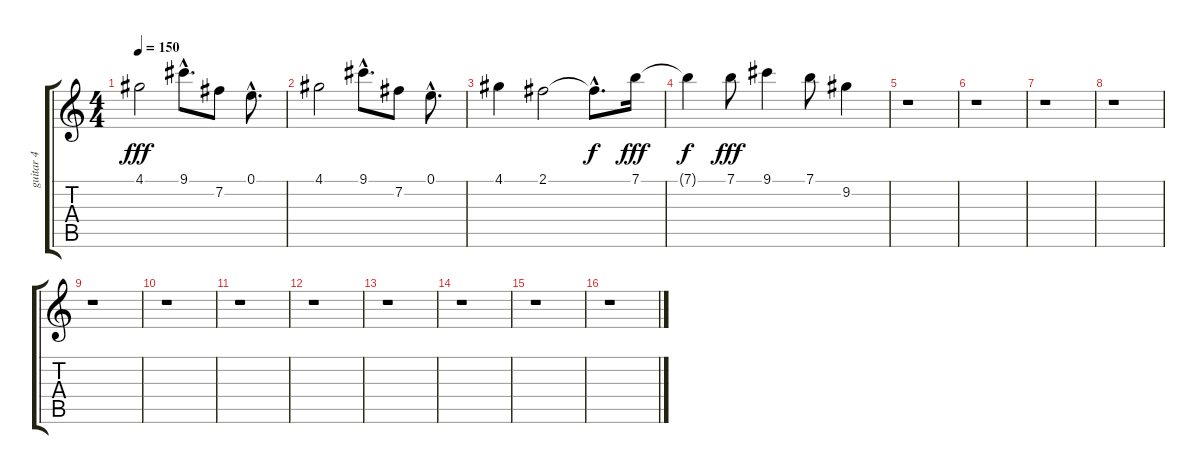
\track ("guitar 4" "guitar 4") {instrument acousticguitarsteel}
\staff {score tabs}
\tuning (E4 B3 G3 D3 A2 E2) {hide}
\ts (4 4)
\tempo 150
\clef g2
\ks c
4.1.2{dy fff} 9.1{hac}.8{d} 7.2.8 0.1{hac}.8{d} |
4.1.2 9.1{hac}.8{d} 7.2.8 0.1{hac}.8{d} |
4.1.4 2.1.2 2.1{hac t}.8{d dy f} 7.1.16{dy fff} |
7.1{t}.4{dy f} 7.1.8{dy fff} 9.1.4 7.1.8 9.2.4 |
r.1 |
r.1 |
r.1 |
r.1 |
r.1 |
r.1 |
r.1 |
r.1 |
r.1 |
r.1 |
r.1 |
r.1
